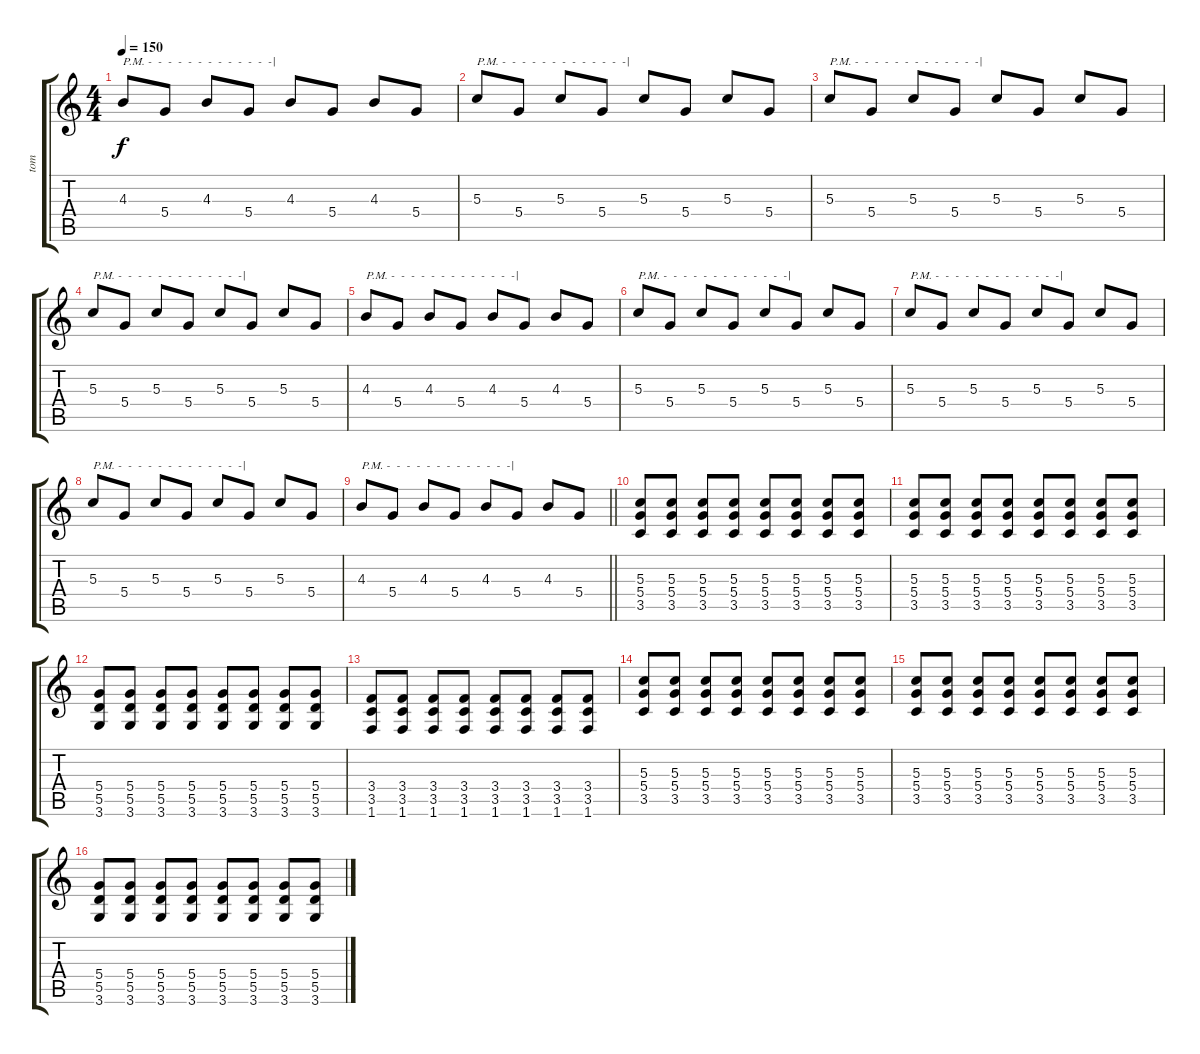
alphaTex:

\track ("tom" "tom") {instrument distortionguitar}
\staff {score tabs}
\tuning (E4 B3 G3 D3 A2 E2) {hide}
\ts (4 4)
\tempo 150
\clef g2
\ks c
4.3.8{txt "P.M. -  -  -  -  -  -  -  -  -  -  -  -  -|" dy f} 5.4.8 4.3.8 5.4.8 4.3.8 5.4.8 4.3.8 5.4.8 |
5.3.8{txt "P.M. -  -  -  -  -  -  -  -  -  -  -  -  -|"} 5.4.8 5.3.8 5.4.8 5.3.8 5.4.8 5.3.8 5.4.8 |
5.3.8{txt "P.M. -  -  -  -  -  -  -  -  -  -  -  -  -|"} 5.4.8 5.3.8 5.4.8 5.3.8 5.4.8 5.3.8 5.4.8 |
5.3.8{txt "P.M. -  -  -  -  -  -  -  -  -  -  -  -  -|"} 5.4.8 5.3.8 5.4.8 5.3.8 5.4.8 5.3.8 5.4.8 |
4.3.8{txt "P.M. -  -  -  -  -  -  -  -  -  -  -  -  -|"} 5.4.8 4.3.8 5.4.8 4.3.8 5.4.8 4.3.8 5.4.8 |
5.3.8{txt "P.M. -  -  -  -  -  -  -  -  -  -  -  -  -|"} 5.4.8 5.3.8 5.4.8 5.3.8 5.4.8 5.3.8 5.4.8 |
5.3.8{txt "P.M. -  -  -  -  -  -  -  -  -  -  -  -  -|"} 5.4.8 5.3.8 5.4.8 5.3.8 5.4.8 5.3.8 5.4.8 |
5.3.8{txt "P.M. -  -  -  -  -  -  -  -  -  -  -  -  -|"} 5.4.8 5.3.8 5.4.8 5.3.8 5.4.8 5.3.8 5.4.8 |
\barLineRight lightlight
4.3.8{txt "P.M. -  -  -  -  -  -  -  -  -  -  -  -  -|"} 5.4.8 4.3.8 5.4.8 4.3.8 5.4.8 4.3.8 5.4.8 |
(5.3 5.4 3.5).8 (5.3 5.4 3.5).8 (5.3 5.4 3.5).8 (5.3 5.4 3.5).8 (5.3 5.4 3.5).8 (5.3 5.4 3.5).8 (5.3 5.4 3.5).8 (5.3 5.4 3.5).8 |
(5.3 5.4 3.5).8 (5.3 5.4 3.5).8 (5.3 5.4 3.5).8 (5.3 5.4 3.5).8 (5.3 5.4 3.5).8 (5.3 5.4 3.5).8 (5.3 5.4 3.5).8 (5.3 5.4 3.5).8 |
(5.4 5.5 3.6).8 (5.4 5.5 3.6).8 (5.4 5.5 3.6).8 (5.4 5.5 3.6).8 (5.4 5.5 3.6).8 (5.4 5.5 3.6).8 (5.4 5.5 3.6).8 (5.4 5.5 3.6).8 |
(3.4 3.5 1.6).8 (3.4 3.5 1.6).8 (3.4 3.5 1.6).8 (3.4 3.5 1.6).8 (3.4 3.5 1.6).8 (3.4 3.5 1.6).8 (3.4 3.5 1.6).8 (3.4 3.5 1.6).8 |
(5.3 5.4 3.5).8 (5.3 5.4 3.5).8 (5.3 5.4 3.5).8 (5.3 5.4 3.5).8 (5.3 5.4 3.5).8 (5.3 5.4 3.5).8 (5.3 5.4 3.5).8 (5.3 5.4 3.5).8 |
(5.3 5.4 3.5).8 (5.3 5.4 3.5).8 (5.3 5.4 3.5).8 (5.3 5.4 3.5).8 (5.3 5.4 3.5).8 (5.3 5.4 3.5).8 (5.3 5.4 3.5).8 (5.3 5.4 3.5).8 |
(5.4 5.5 3.6).8 (5.4 5.5 3.6).8 (5.4 5.5 3.6).8 (5.4 5.5 3.6).8 (5.4 5.5 3.6).8 (5.4 5.5 3.6).8 (5.4 5.5 3.6).8 (5.4 5.5 3.6).8
